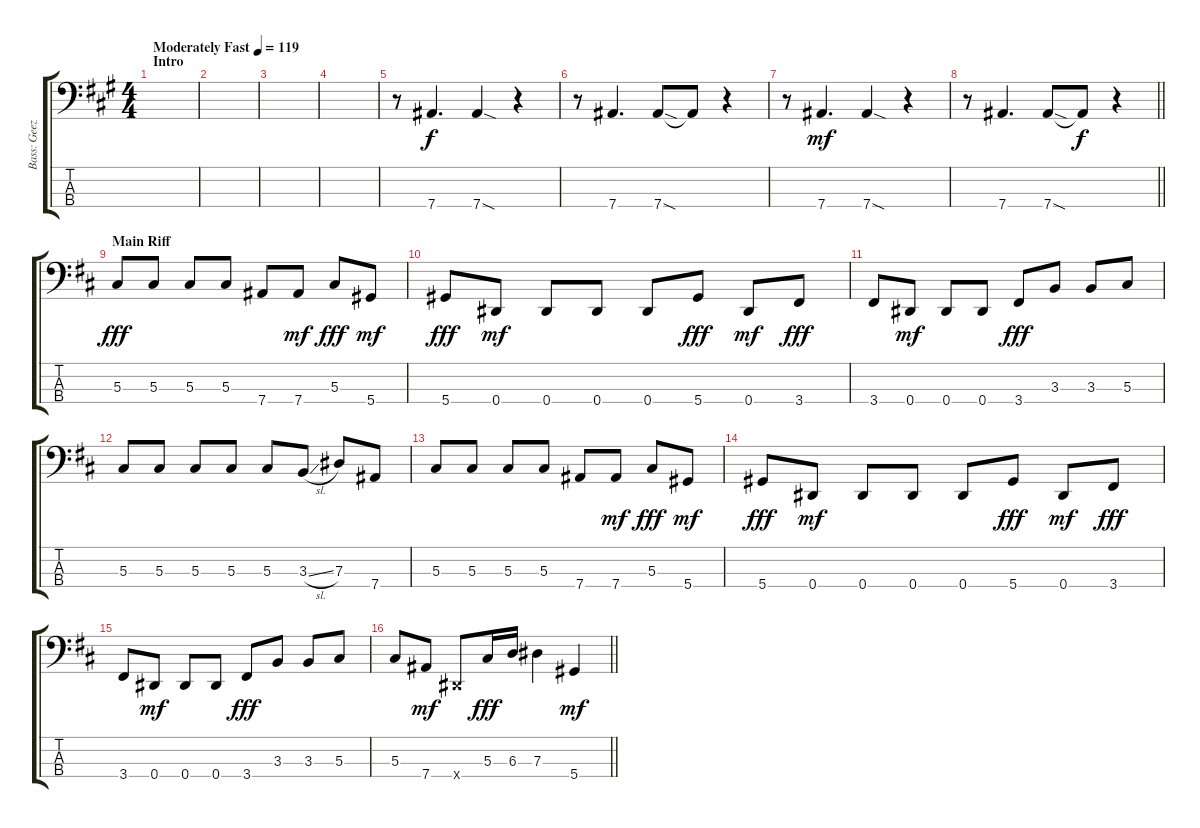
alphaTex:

\track ("Bass: Geezer" "Bass: Geez") {instrument electricbassfinger}
\staff {score tabs}
\tuning (Gb2 Db2 Ab1 Eb1) {hide}
\ts (4 4)
\section ("" "Intro")
\tempo (119 "Moderately Fast")
\clef f4
\ks a
|
|
|
|
r.8 7.4.4{d} 7.4{sod}.4 r.4 |
r.8 7.4.4{d} 7.4{sod}.8 7.4{t}.8{dy f} r.4 |
r.8 7.4.4{d dy mf} 7.4{sod}.4 r.4 |
\barLineRight lightlight
r.8 7.4.4{d} 7.4{sod}.8 7.4{t}.8{dy f} r.4 |
\section ("" "Main Riff")
\ks d
5.3.8{dy fff} 5.3.8 5.3.8 5.3.8 7.4.8 7.4.8{dy mf} 5.3.8{dy fff} 5.4.8{dy mf} |
5.4.8{dy fff} 0.4.8{dy mf} 0.4.8 0.4.8 0.4.8 5.4.8{dy fff} 0.4.8{dy mf} 3.4.8{dy fff} |
3.4.8 0.4.8{dy mf} 0.4.8 0.4.8 3.4.8{dy fff} 3.3.8 3.3.8 5.3.8 |
5.3.8 5.3.8 5.3.8 5.3.8 5.3.8 3.3{sl}.8 7.3.8 7.4.8 |
5.3.8 5.3.8 5.3.8 5.3.8 7.4.8 7.4.8{dy mf} 5.3.8{dy fff} 5.4.8{dy mf} |
5.4.8{dy fff} 0.4.8{dy mf} 0.4.8 0.4.8 0.4.8 5.4.8{dy fff} 0.4.8{dy mf} 3.4.8{dy fff} |
3.4.8 0.4.8{dy mf} 0.4.8 0.4.8 3.4.8{dy fff} 3.3.8 3.3.8 5.3.8 |
\barLineRight lightlight
5.3.8 7.4.8{dy mf} 0.4{x}.8 5.3.16{dy fff} 6.3.16 7.3.4 5.4.4{dy mf}
